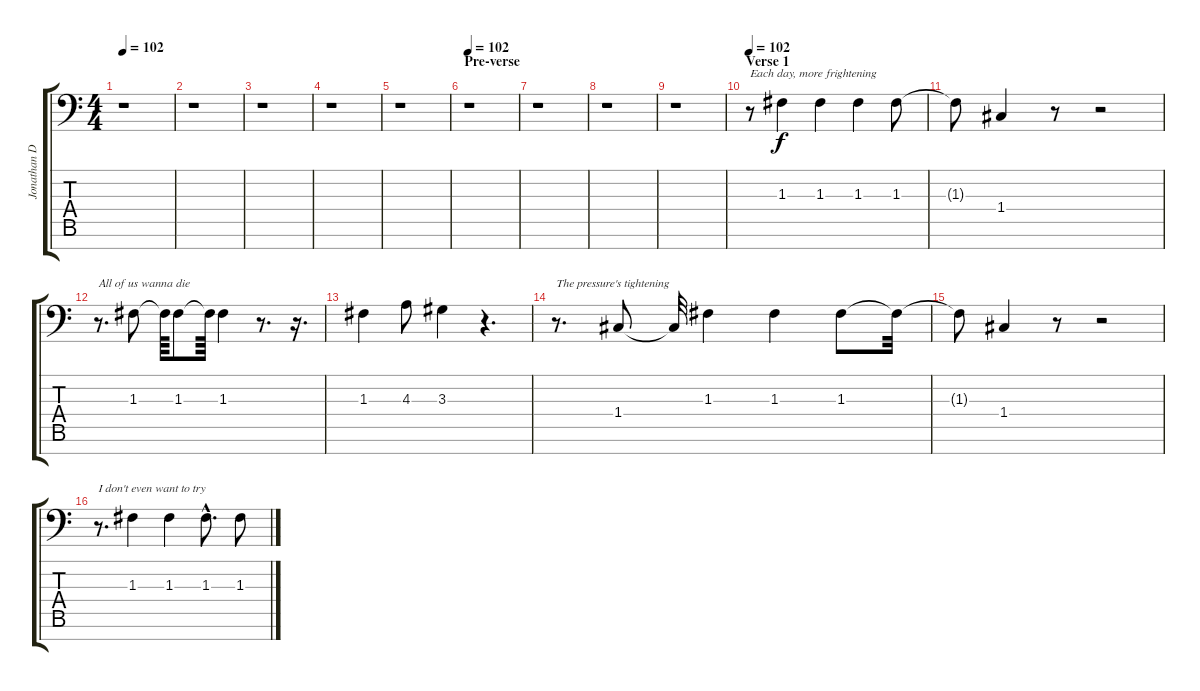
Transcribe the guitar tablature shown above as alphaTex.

\track ("Jonathan Davis - Vocals" "Jonathan D") {instrument flute}
\staff {score tabs}
\tuning (D4 A3 F3 C3 G2 D2 A1) {hide}
\ts (4 4)
\tempo 102
\clef f4
\ks c
r.1{dy f} |
r.1 |
r.1 |
r.1 |
r.1 |
\section ("" "Pre-verse")
\tempo 102
r.1 |
r.1 |
r.1 |
r.1 |
\section ("" "Verse 1")
\tempo 102
r.8{txt "Each day, more frightening " volume 12 balance 8 instrument flute} 1.3.4 1.3.4 1.3.4 1.3.8 |
1.3{t}.8 1.4.4 r.8 r.2 |
r.8{d txt "All of us wanna die "} 1.3.8 1.3{t}.64 1.3.8 1.3{t}.64 1.3.4 r.8{d} r.16{d} |
1.3.4 4.3.8 3.3.4 r.4{d} |
r.8{d txt "The pressure's tightening "} 1.4.8 1.4{t}.32 1.3.4 1.3.4 1.3.8 1.3{t}.32 |
1.3{t}.8 1.4.4 r.8 r.2 |
r.8{d txt "I don't even want to try "} 1.3.4 1.3.4 1.3{hac}.8{d} 1.3.8
